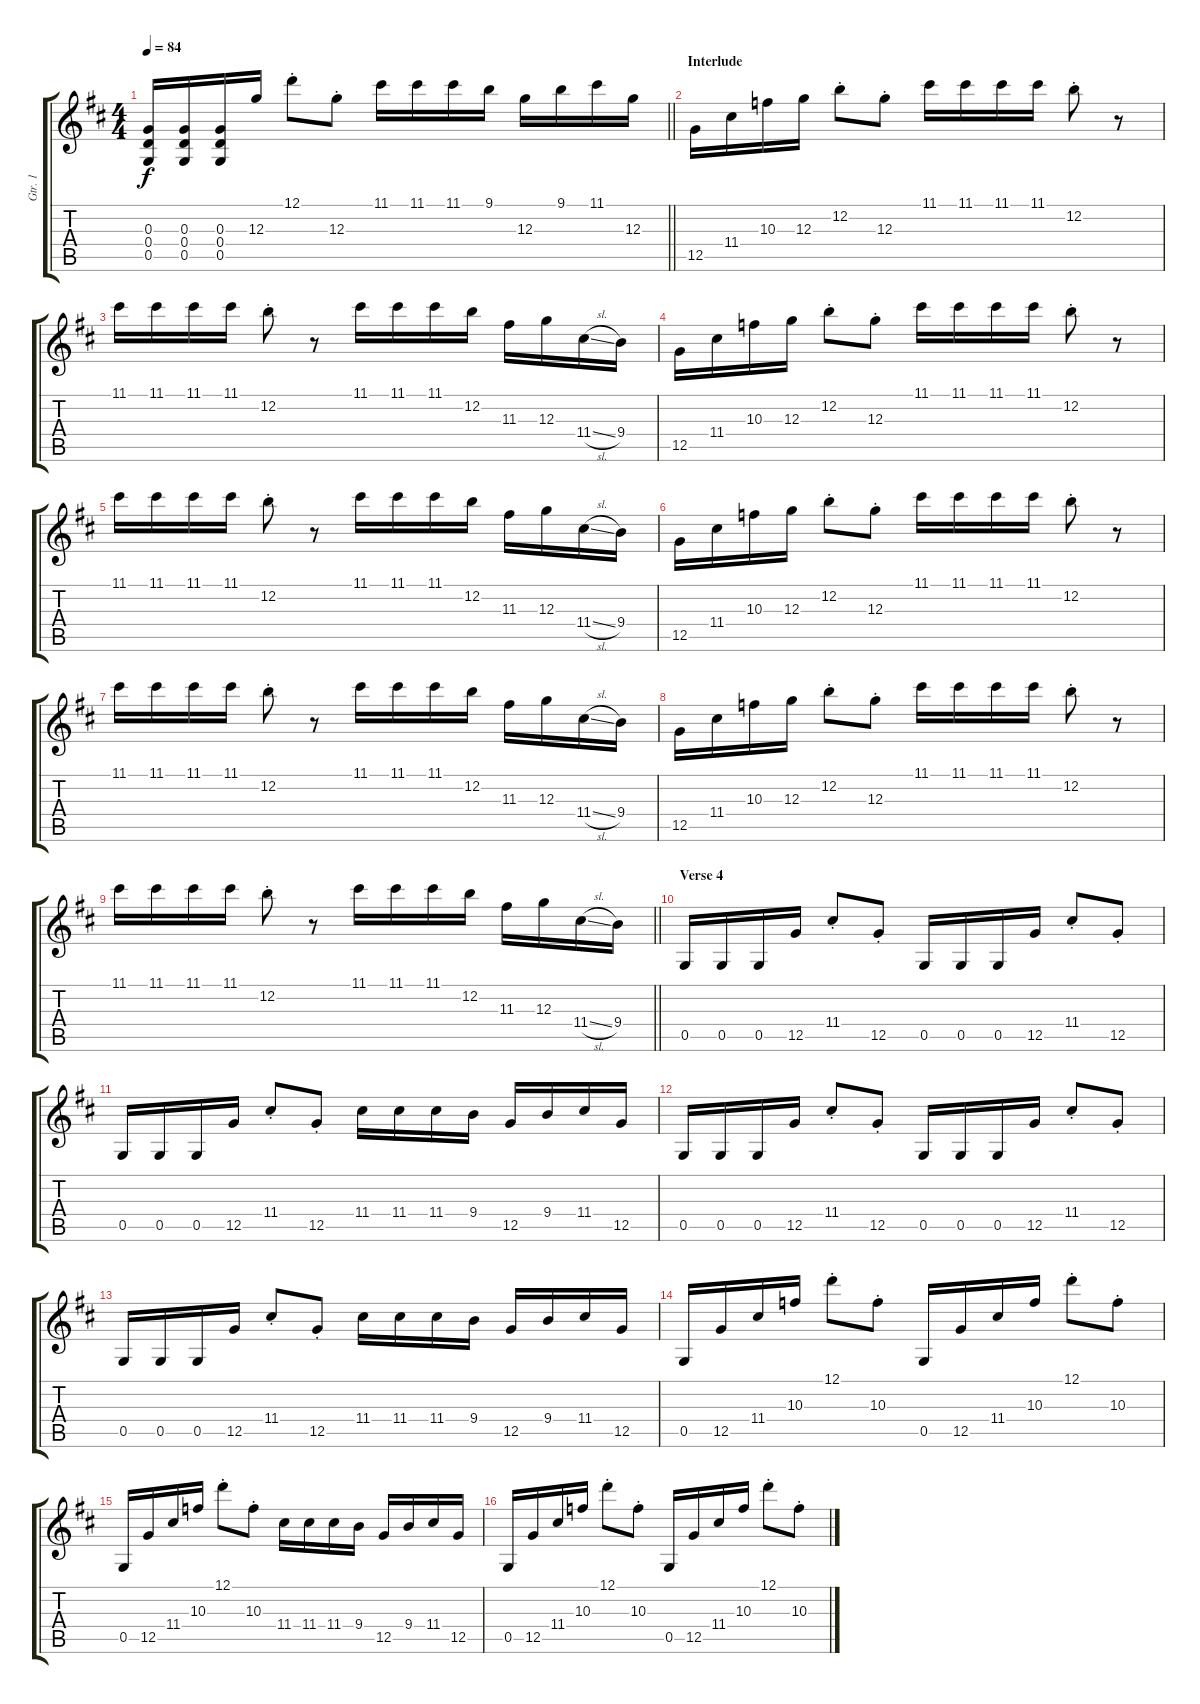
\track ("Gtr. 1" "Gtr. 1") {instrument distortionguitar}
\staff {score tabs}
\tuning (D4 B3 G3 D3 G2 D2) {hide}
\ts (4 4)
\tempo 84
\clef g2
\barLineRight lightlight
\ks d
(0.3 0.4 0.5).16{dy f} (0.3 0.4 0.5).16 (0.3 0.4 0.5).16 12.3.16 12.1{st}.8 12.3{st}.8 11.1.16 11.1.16 11.1.16 9.1.16 12.3.16 9.1.16 11.1.16 12.3.16 |
\section ("" "Interlude")
12.5.16 11.4.16 10.3.16 12.3.16 12.2{st}.8 12.3{st}.8 11.1.16 11.1.16 11.1.16 11.1.16 12.2{st}.8 r.8 |
11.1.16 11.1.16 11.1.16 11.1.16 12.2{st}.8 r.8 11.1.16 11.1.16 11.1.16 12.2.16 11.3.16 12.3.16 11.4{sl}.16 9.4.16 |
12.5.16 11.4.16 10.3.16 12.3.16 12.2{st}.8 12.3{st}.8 11.1.16 11.1.16 11.1.16 11.1.16 12.2{st}.8 r.8 |
11.1.16 11.1.16 11.1.16 11.1.16 12.2{st}.8 r.8 11.1.16 11.1.16 11.1.16 12.2.16 11.3.16 12.3.16 11.4{sl}.16 9.4.16 |
12.5.16 11.4.16 10.3.16 12.3.16 12.2{st}.8 12.3{st}.8 11.1.16 11.1.16 11.1.16 11.1.16 12.2{st}.8 r.8 |
11.1.16 11.1.16 11.1.16 11.1.16 12.2{st}.8 r.8 11.1.16 11.1.16 11.1.16 12.2.16 11.3.16 12.3.16 11.4{sl}.16 9.4.16 |
12.5.16 11.4.16 10.3.16 12.3.16 12.2{st}.8 12.3{st}.8 11.1.16 11.1.16 11.1.16 11.1.16 12.2{st}.8 r.8 |
\barLineRight lightlight
11.1.16 11.1.16 11.1.16 11.1.16 12.2{st}.8 r.8 11.1.16 11.1.16 11.1.16 12.2.16 11.3.16 12.3.16 11.4{sl}.16 9.4.16 |
\section ("" "Verse 4")
0.5.16 0.5.16 0.5.16 12.5.16 11.4{st}.8 12.5{st}.8 0.5.16 0.5.16 0.5.16 12.5.16 11.4{st}.8 12.5{st}.8 |
0.5.16 0.5.16 0.5.16 12.5.16 11.4{st}.8 12.5{st}.8 11.4.16 11.4.16 11.4.16 9.4.16 12.5.16 9.4.16 11.4.16 12.5.16 |
0.5.16 0.5.16 0.5.16 12.5.16 11.4{st}.8 12.5{st}.8 0.5.16 0.5.16 0.5.16 12.5.16 11.4{st}.8 12.5{st}.8 |
0.5.16 0.5.16 0.5.16 12.5.16 11.4{st}.8 12.5{st}.8 11.4.16 11.4.16 11.4.16 9.4.16 12.5.16 9.4.16 11.4.16 12.5.16 |
0.5.16 12.5.16 11.4.16 10.3.16 12.1{st}.8 10.3{st}.8 0.5.16 12.5.16 11.4.16 10.3.16 12.1{st}.8 10.3{st}.8 |
0.5.16 12.5.16 11.4.16 10.3.16 12.1{st}.8 10.3{st}.8 11.4.16 11.4.16 11.4.16 9.4.16 12.5.16 9.4.16 11.4.16 12.5.16 |
0.5.16 12.5.16 11.4.16 10.3.16 12.1{st}.8 10.3{st}.8 0.5.16 12.5.16 11.4.16 10.3.16 12.1{st}.8 10.3{st}.8
